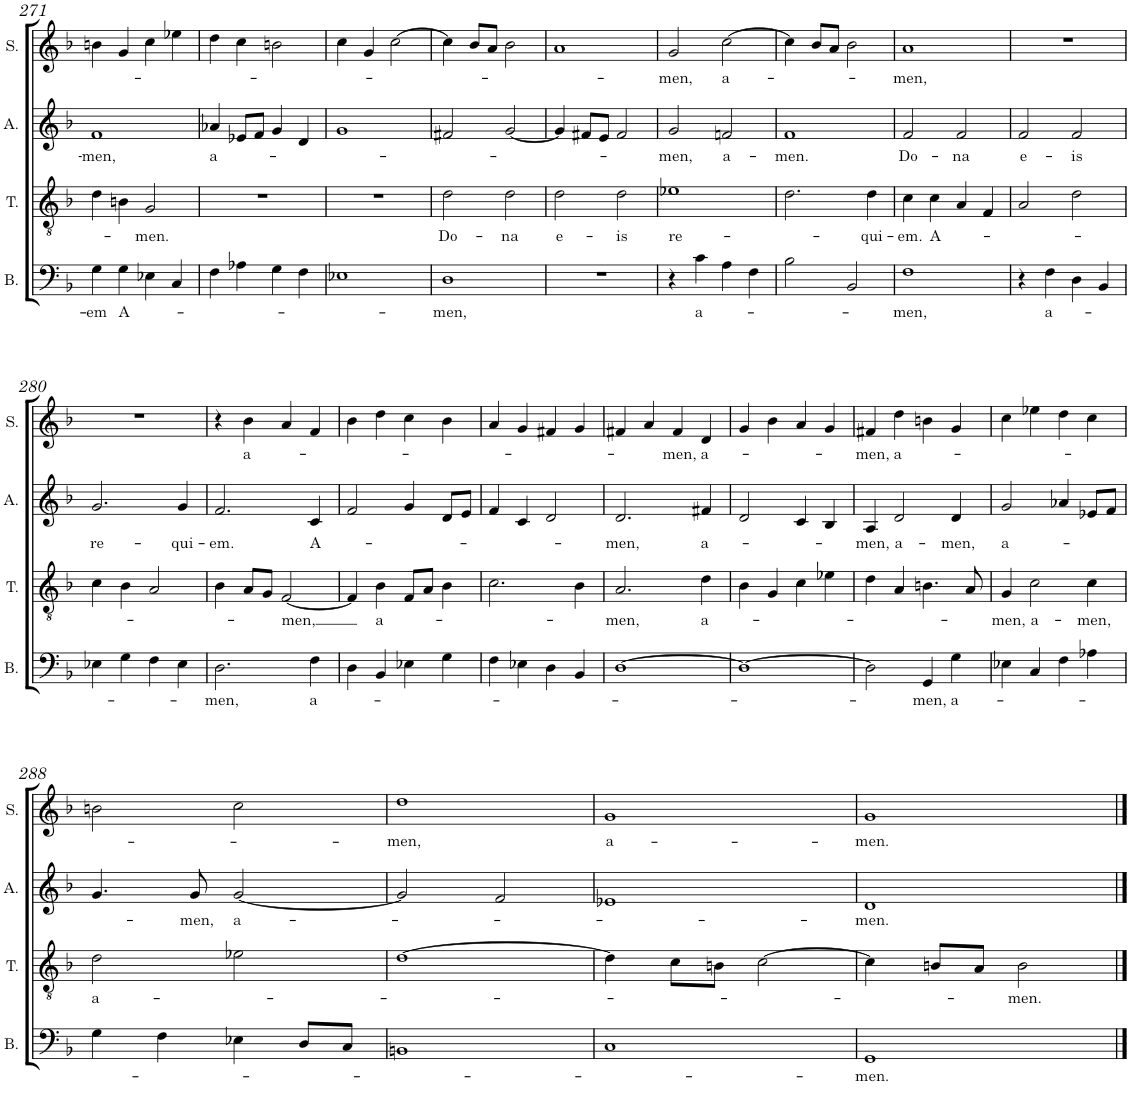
**kern	**text	**kern	**text	**kern	**text	**kern	**text
*part4	*part4	*part3	*part3	*part2	*part2	*part1	*part1
*staff4	*staff4	*staff3	*staff3	*staff2	*staff2	*staff1	*staff1
*I"Bass	*	*I"Tenor	*	*I"Alt	*	*I"Sopran	*
*I'B.	*	*I'T.	*	*I'A.	*	*I'S.	*
!!LO:PB:g=z
*clefF4	*	*clefGv2	*	*clefG2	*	*clefG2	*
*k[b-]	*	*k[b-]	*	*k[b-]	*	*k[b-]	*
*M2/2	*	*M2/2	*	*M2/2	*	*M2/2	*
*met(c|)	*	*met(c|)	*	*met(c|)	*	*met(c|)	*
=271	=271	=271	=271	=271	=271	=271	=271
!	!LO:LY:b	!	!	!	!LO:LY:b	!	!
4G\	-em	4d\	.	1f	men,	4bn\	.
!	!LO:LY:b	!	!	!	!	!	!
4G\	A-	4Bn\	.	.	.	4g/	.
!	!	!	!LO:LY:b	!	!	!	!
4E-X\	.	2G/	-men.	.	.	4cc\	.
4C/	.	.	.	.	.	4ee-X\	.
=272	=272	=272	=272	=272	=272	=272	=272
!	!	!	!	!	!LO:LY:b	!	!
4F\	.	1r	.	4a-X/	a-	4dd\	.
4A-X\	.	.	.	8e-X/L	.	4cc\	.
.	.	.	.	8f/J	.	.	.
4G\	.	.	.	4g/	.	2bn\	.
4F\	.	.	.	4d/	.	.	.
=273	=273	=273	=273	=273	=273	=273	=273
1E-X	.	1r	.	1g	.	4cc\	.
.	.	.	.	.	.	4g/	.
.	.	.	.	.	.	[2cc\	.
=274	=274	=274	=274	=274	=274	=274	=274
!	!LO:LY:b	!	!LO:LY:b	!	!	!	!
1D	-men,	2d\	Do-	2f#X/	.	4cc\]	.
.	.	.	.	.	.	8b-/L	.
.	.	.	.	.	.	8a/J	.
!	!	!	!LO:LY:b	!	!	!	!
.	.	2d\	-na	[2g/	.	2b-\	.
=275	=275	=275	=275	=275	=275	=275	=275
!	!	!	!LO:LY:b	!	!	!	!
1r	.	2d\	e-	4g/]	.	1a	.
.	.	.	.	8f#X/L	.	.	.
.	.	.	.	8e/J	.	.	.
!	!	!	!LO:LY:b	!	!	!	!
.	.	2d\	-is	2f#/	.	.	.
=276	=276	=276	=276	=276	=276	=276	=276
!	!	!	!LO:LY:b	!	!LO:LY:b	!	!LO:LY:b
4r	.	1e-X	re-	2g/	-men,	2g/	-men,
!	!LO:LY:b	!	!	!	!	!	!
4c\	a-	.	.	.	.	.	.
!	!	!	!	!	!LO:LY:b	!	!LO:LY:b
4A\	.	.	.	2fn/	a-	[2cc\	a-
4F\	.	.	.	.	.	.	.
=277	=277	=277	=277	=277	=277	=277	=277
!	!	!	!	!	!LO:LY:b	!	!
2B-\	.	2.d\	.	1f	-men.	4cc\]	.
.	.	.	.	.	.	8b-/L	.
.	.	.	.	.	.	8a/J	.
2BB-/	.	.	.	.	.	2b-\	.
!	!	!	!LO:LY:b	!	!	!	!
.	.	4d\	-qui-	.	.	.	.
=278	=278	=278	=278	=278	=278	=278	=278
!	!LO:LY:b	!	!LO:LY:b	!	!LO:LY:b	!	!LO:LY:b
1F	-men,	4c\	-em.	2f/	Do-	1a	-men,
!	!	!	!LO:LY:b	!	!	!	!
.	.	4c\	A-	.	.	.	.
!	!	!	!	!	!LO:LY:b	!	!
.	.	4A/	.	2f/	-na	.	.
.	.	4F/	.	.	.	.	.
=279	=279	=279	=279	=279	=279	=279	=279
!	!	!	!	!	!LO:LY:b	!	!
4r	.	2A/	.	2f/	e-	1r	.
!	!LO:LY:b	!	!	!	!	!	!
4F\	a-	.	.	.	.	.	.
!	!	!	!	!	!LO:LY:b	!	!
4D\	.	2d\	.	2f/	-is	.	.
4BB-/	.	.	.	.	.	.	.
!!LO:LB:g=z
=280	=280	=280	=280	=280	=280	=280	=280
!	!	!	!	!	!LO:LY:b	!	!
4E-X\	.	4c\	.	2.g/	re-	1r	.
4G\	.	4B-\	.	.	.	.	.
4F\	.	2A/	.	.	.	.	.
!	!	!	!	!	!LO:LY:b	!	!
4E-\	.	.	.	4g/	-qui-	.	.
=281	=281	=281	=281	=281	=281	=281	=281
!	!LO:LY:b	!	!	!	!LO:LY:b	!	!
2.D\	-men,	4B-\	.	2.f/	-em.	4r	.
!	!	!	!	!	!	!	!LO:LY:b
.	.	8A/L	.	.	.	4b-\	a-
.	.	8G/J	.	.	.	.	.
!	!	!	!LO:LY:b	!	!	!	!
.	.	[2F/	-men,	.	.	4a/	.
!	!LO:LY:b	!	!	!	!LO:LY:b	!	!
4F\	a-	.	.	4c/	A-	4f/	.
=282	=282	=282	=282	=282	=282	=282	=282
4D\	.	4F/]	.	2f/	.	4b-\	.
!	!	!	!LO:LY:b	!	!	!	!
4BB-/	.	4B-\	a-	.	.	4dd\	.
4E-X\	.	8F/L	.	4g/	.	4cc\	.
.	.	8A/J	.	.	.	.	.
4G\	.	4B-\	.	8d/L	.	4b-\	.
.	.	.	.	8e/J	.	.	.
=283	=283	=283	=283	=283	=283	=283	=283
4F\	.	2.c\	.	4f/	.	4a/	.
4E-X\	.	.	.	4c/	.	4g/	.
4D\	.	.	.	2d/	.	4f#X/	.
4BB-/	.	4B-\	.	.	.	4g/	.
=284	=284	=284	=284	=284	=284	=284	=284
!	!	!	!LO:LY:b	!	!LO:LY:b	!	!
[1D	.	2.A/	-men,	2.d/	-men,	4f#X/	.
.	.	.	.	.	.	4a/	.
!	!	!	!	!	!	!	!LO:LY:b
.	.	.	.	.	.	4f#/	-men,
!	!	!	!LO:LY:b	!	!LO:LY:b	!	!LO:LY:b
.	.	4d\	a-	4f#X/	a-	4d/	a-
=285	=285	=285	=285	=285	=285	=285	=285
1D_	.	4B-\	.	2d/	.	4g/	.
.	.	4G/	.	.	.	4b-\	.
.	.	4c\	.	4c/	.	4a/	.
.	.	4e-X\	.	4B-/	.	4g/	.
=286	=286	=286	=286	=286	=286	=286	=286
!	!	!	!	!	!LO:LY:b	!	!LO:LY:b
2D\]	.	4d\	.	4A/	-men,	4f#X/	-men,
!	!	!	!	!	!LO:LY:b	!	!LO:LY:b
.	.	4A/	.	2d/	a-	4dd\	a-
!	!LO:LY:b	!	!	!	!	!	!
4GG/	-men,	4.Bn\	.	.	.	4bn\	.
!	!LO:LY:b	!	!	!	!LO:LY:b	!	!
4G\	a-	.	.	4d/	-men,	4g/	.
.	.	8A/	.	.	.	.	.
=287	=287	=287	=287	=287	=287	=287	=287
!	!	!	!LO:LY:b	!	!LO:LY:b	!	!
4E-X\	.	4G/	-men,	2g/	a-	4cc\	.
!	!	!	!LO:LY:b	!	!	!	!
4C/	.	2c\	a-	.	.	4ee-X\	.
4F\	.	.	.	4a-X/	.	4dd\	.
!	!	!	!LO:LY:b	!	!	!	!
4A-X\	.	4c\	-men,	8e-X/L	.	4cc\	.
.	.	.	.	8f/J	.	.	.
!!LO:LB:g=z
=288	=288	=288	=288	=288	=288	=288	=288
!	!	!	!LO:LY:b	!	!	!	!
4G\	.	2d\	a-	4.g/	.	2bn\	.
4F\	.	.	.	.	.	.	.
!	!	!	!	!	!LO:LY:b	!	!
.	.	.	.	8g/	-men,	.	.
!	!	!	!	!	!LO:LY:b	!	!
4E-X\	.	2e-X\	.	[2g/	a-	2cc\	.
8D/L	.	.	.	.	.	.	.
8C/J	.	.	.	.	.	.	.
=289	=289	=289	=289	=289	=289	=289	=289
!	!	!	!	!	!	!	!LO:LY:b
1BBn	.	[1d	.	2g/]	.	1dd	men,
.	.	.	.	2f/	.	.	.
=290	=290	=290	=290	=290	=290	=290	=290
!	!	!	!	!	!	!	!LO:LY:b
1C	.	4d\]	.	1e-X	.	1g	a-
.	.	8c\L	.	.	.	.	.
.	.	8Bn\J	.	.	.	.	.
.	.	[2c\	.	.	.	.	.
=291	=291	=291	=291	=291	=291	=291	=291
!	!LO:LY:b	!	!	!	!LO:LY:b	!	!LO:LY:b
1GG	-men.	4c\]	.	1d	-men.	1g	-men.
.	.	8Bn/L	.	.	.	.	.
.	.	8A/J	.	.	.	.	.
!	!	!	!LO:LY:b	!	!	!	!
.	.	2B\	-men.	.	.	.	.
==	==	==	==	==	==	==	==
*-	*-	*-	*-	*-	*-	*-	*-
